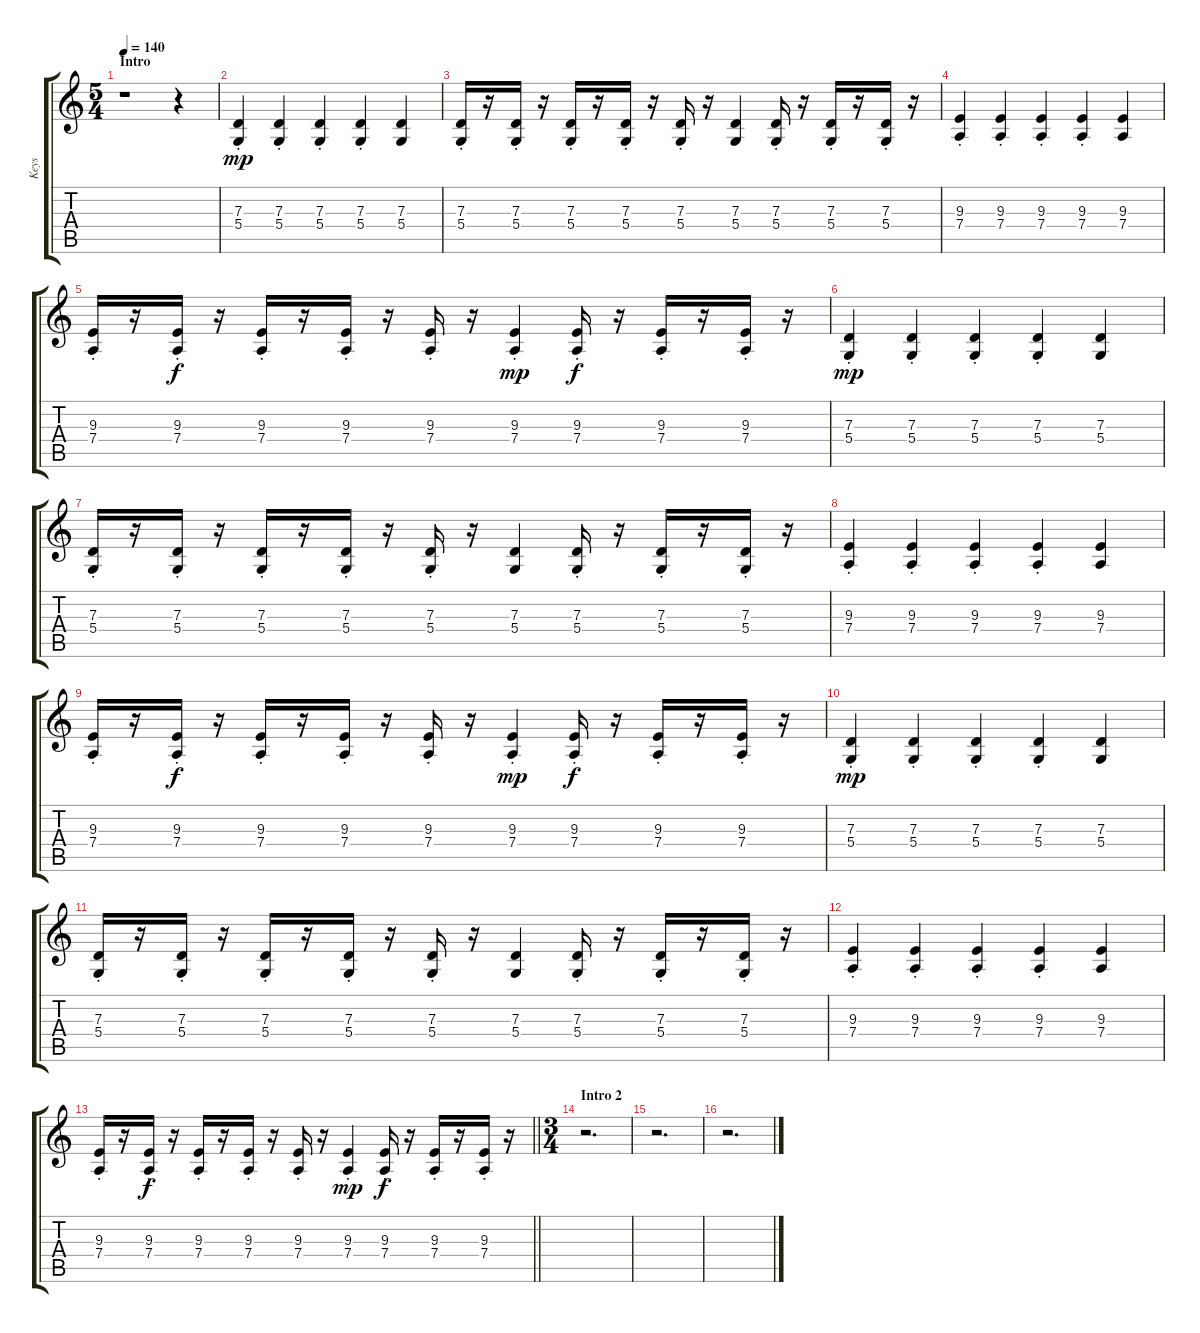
\track ("Keys" "Keys") {instrument rockorgan}
\staff {score tabs}
\tuning (E4 B3 G3 D3 A2 E2) {hide}
\ts (5 4)
\section ("" "Intro")
\tempo 140
\clef g2
\ks c
r.1{dy mp instrument rockorgan} r.4 |
(7.3{st} 5.4{st}).4 (7.3{st} 5.4{st}).4 (7.3{st} 5.4{st}).4 (7.3{st} 5.4{st}).4 (7.3 5.4).4 |
(7.3{st} 5.4{st}).16 r.16 (7.3{st} 5.4{st}).16 r.16 (7.3{st} 5.4{st}).16 r.16 (7.3{st} 5.4{st}).16 r.16 (7.3{st} 5.4{st}).16 r.16 (7.3 5.4).4 (7.3{st} 5.4{st}).16 r.16 (7.3{st} 5.4{st}).16 r.16 (7.3{st} 5.4{st}).16 r.16 |
(9.3{st} 7.4{st}).4 (9.3{st} 7.4{st}).4 (9.3{st} 7.4{st}).4 (9.3{st} 7.4{st}).4 (9.3 7.4).4 |
(9.3{st} 7.4{st}).16 r.16 (9.3{st} 7.4{st}).16{dy f} r.16 (9.3{st} 7.4{st}).16 r.16 (9.3{st} 7.4{st}).16 r.16 (9.3{st} 7.4{st}).16 r.16 (9.3 7.4{st}).4{dy mp} (9.3{st} 7.4{st}).16{dy f} r.16 (9.3{st} 7.4{st}).16 r.16 (9.3{st} 7.4{st}).16 r.16 |
(7.3{st} 5.4{st}).4{dy mp} (7.3{st} 5.4{st}).4 (7.3{st} 5.4{st}).4 (7.3{st} 5.4{st}).4 (7.3 5.4).4 |
(7.3{st} 5.4{st}).16 r.16 (7.3{st} 5.4{st}).16 r.16 (7.3{st} 5.4{st}).16 r.16 (7.3{st} 5.4{st}).16 r.16 (7.3{st} 5.4{st}).16 r.16 (7.3 5.4).4 (7.3{st} 5.4{st}).16 r.16 (7.3{st} 5.4{st}).16 r.16 (7.3{st} 5.4{st}).16 r.16 |
(9.3{st} 7.4{st}).4 (9.3{st} 7.4{st}).4 (9.3{st} 7.4{st}).4 (9.3{st} 7.4{st}).4 (9.3 7.4).4 |
(9.3{st} 7.4{st}).16 r.16 (9.3{st} 7.4{st}).16{dy f} r.16 (9.3{st} 7.4{st}).16 r.16 (9.3{st} 7.4{st}).16 r.16 (9.3{st} 7.4{st}).16 r.16 (9.3 7.4{st}).4{dy mp} (9.3{st} 7.4{st}).16{dy f} r.16 (9.3{st} 7.4{st}).16 r.16 (9.3{st} 7.4{st}).16 r.16 |
(7.3{st} 5.4{st}).4{dy mp} (7.3{st} 5.4{st}).4 (7.3{st} 5.4{st}).4 (7.3{st} 5.4{st}).4 (7.3 5.4).4 |
(7.3{st} 5.4{st}).16 r.16 (7.3{st} 5.4{st}).16 r.16 (7.3{st} 5.4{st}).16 r.16 (7.3{st} 5.4{st}).16 r.16 (7.3{st} 5.4{st}).16 r.16 (7.3 5.4).4 (7.3{st} 5.4{st}).16 r.16 (7.3{st} 5.4{st}).16 r.16 (7.3{st} 5.4{st}).16 r.16 |
(9.3{st} 7.4{st}).4 (9.3{st} 7.4{st}).4 (9.3{st} 7.4{st}).4 (9.3{st} 7.4{st}).4 (9.3 7.4).4 |
\barLineRight lightlight
(9.3{st} 7.4{st}).16 r.16 (9.3{st} 7.4{st}).16{dy f} r.16 (9.3{st} 7.4{st}).16 r.16 (9.3{st} 7.4{st}).16 r.16 (9.3{st} 7.4{st}).16 r.16 (9.3 7.4{st}).4{dy mp} (9.3{st} 7.4{st}).16{dy f} r.16 (9.3{st} 7.4{st}).16 r.16 (9.3{st} 7.4{st}).16 r.16 |
\ts (3 4)
\section ("" "Intro 2")
r.2{d} |
r.2{d} |
r.2{d}
